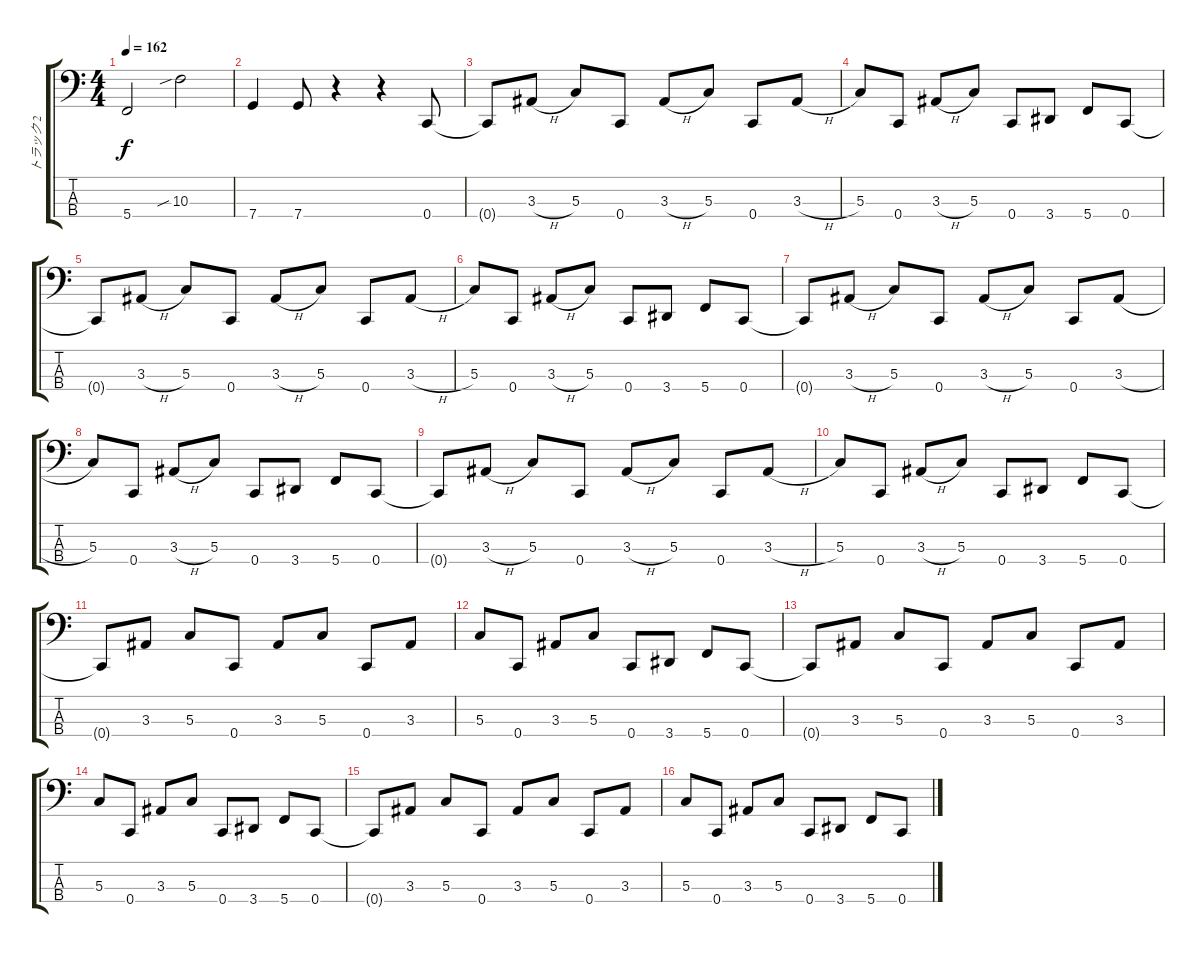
\track ("トラック 2" "トラック 2") {instrument electricbassfinger}
\staff {score tabs}
\tuning (F2 C2 G1 C1) {hide}
\ts (4 4)
\tempo 162
\clef f4
\ks c
5.4.2{dy f} 10.3{sib}.2 |
7.4.4 7.4.8 r.4 r.4 0.4.8 |
0.4{t}.8 3.3{h}.8 5.3.8 0.4.8 3.3{h}.8 5.3.8 0.4.8 3.3{h}.8 |
5.3.8 0.4.8 3.3{h}.8 5.3.8 0.4.8 3.4.8 5.4.8 0.4.8 |
0.4{t}.8 3.3{h}.8 5.3.8 0.4.8 3.3{h}.8 5.3.8 0.4.8 3.3{h}.8 |
5.3.8 0.4.8 3.3{h}.8 5.3.8 0.4.8 3.4.8 5.4.8 0.4.8 |
0.4{t}.8 3.3{h}.8 5.3.8 0.4.8 3.3{h}.8 5.3.8 0.4.8 3.3{h}.8 |
5.3.8 0.4.8 3.3{h}.8 5.3.8 0.4.8 3.4.8 5.4.8 0.4.8 |
0.4{t}.8 3.3{h}.8 5.3.8 0.4.8 3.3{h}.8 5.3.8 0.4.8 3.3{h}.8 |
5.3.8 0.4.8 3.3{h}.8 5.3.8 0.4.8 3.4.8 5.4.8 0.4.8 |
0.4{t}.8 3.3.8 5.3.8 0.4.8 3.3.8 5.3.8 0.4.8 3.3.8 |
5.3.8 0.4.8 3.3.8 5.3.8 0.4.8 3.4.8 5.4.8 0.4.8 |
0.4{t}.8 3.3.8 5.3.8 0.4.8 3.3.8 5.3.8 0.4.8 3.3.8 |
5.3.8 0.4.8 3.3.8 5.3.8 0.4.8 3.4.8 5.4.8 0.4.8 |
0.4{t}.8 3.3.8 5.3.8 0.4.8 3.3.8 5.3.8 0.4.8 3.3.8 |
5.3.8 0.4.8 3.3.8 5.3.8 0.4.8 3.4.8 5.4.8 0.4.8
